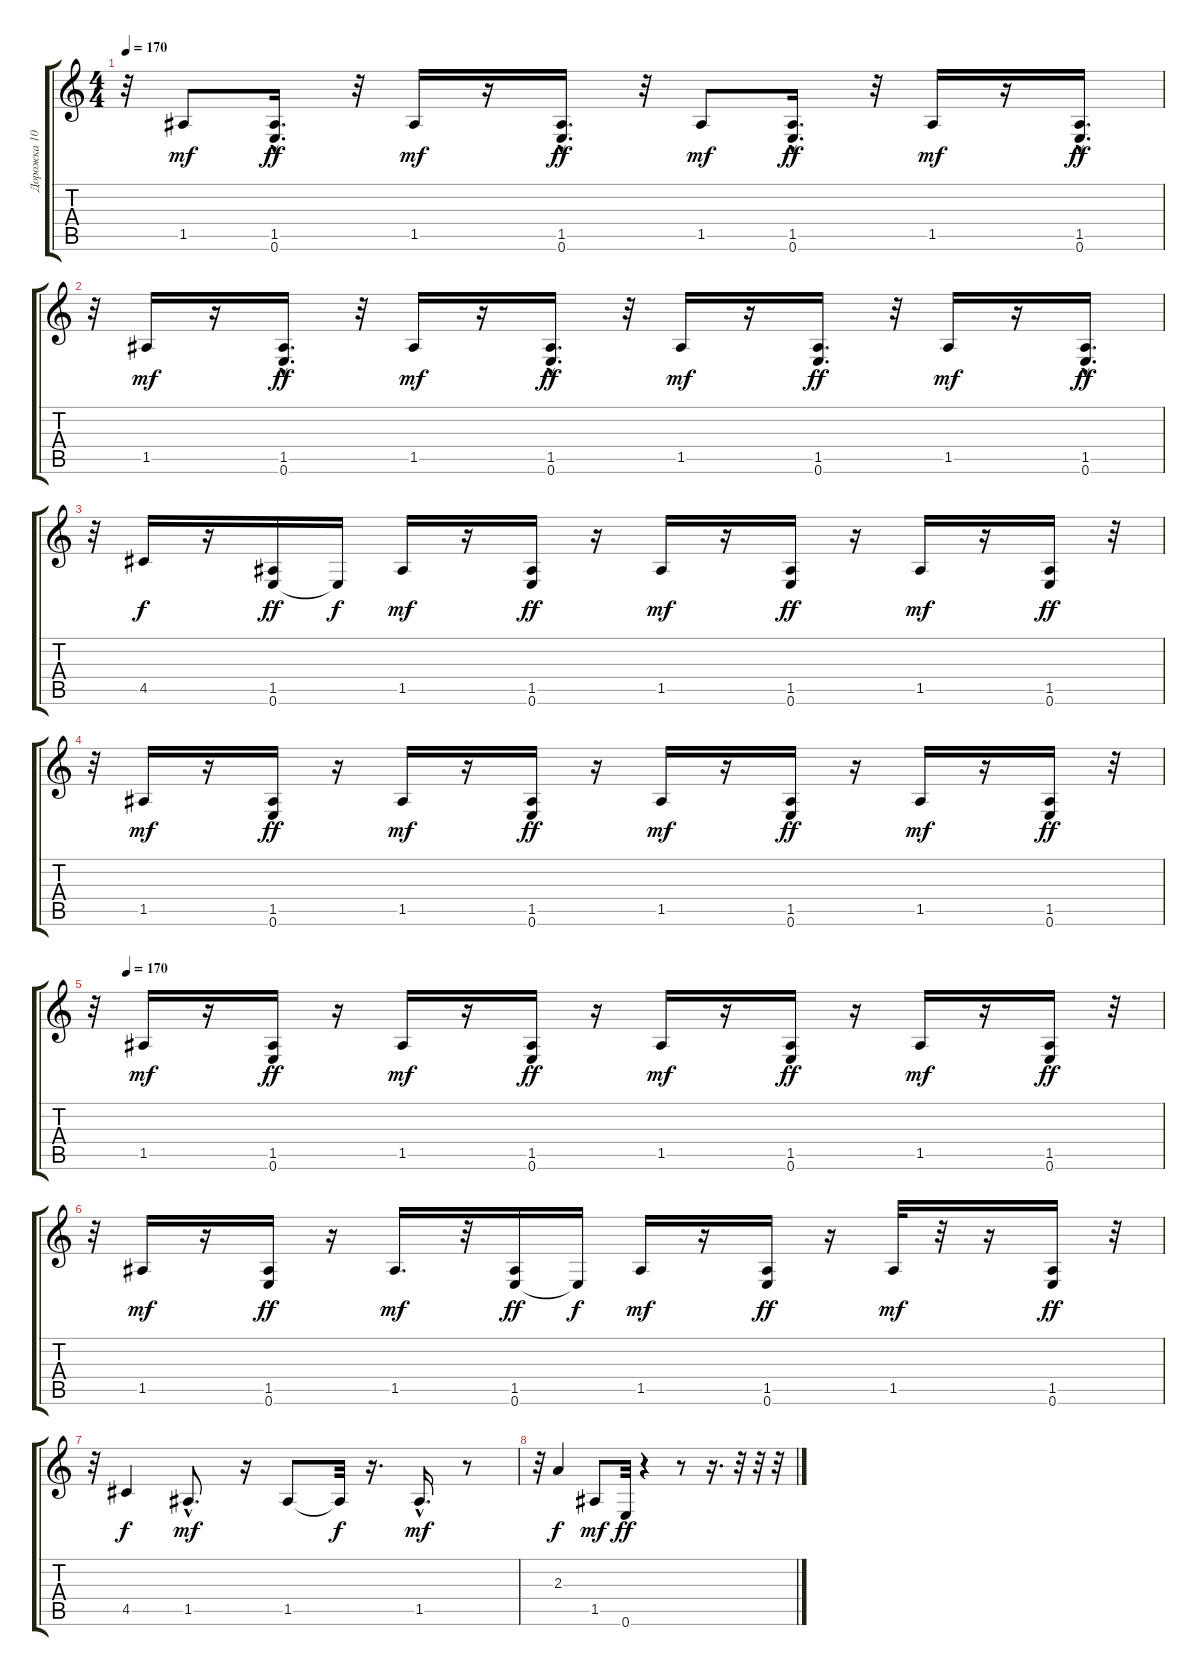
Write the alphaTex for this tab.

\track ("Дорожка 10" "Дорожка 10") {instrument acousticguitarnylon}
\staff {score tabs}
\tuning (E4 B3 G3 D3 A2 E2) {hide}
\ts (4 4)
\tempo 170
\clef g2
\ks c
r.32{dy ff} 1.5.8{dy mf} (1.5 0.6{hac}).16{d dy ff} r.32 1.5.16{dy mf} r.16 (1.5 0.6{hac}).16{d dy ff} r.32 1.5.8{dy mf} (1.5 0.6{hac}).16{d dy ff} r.32 1.5.16{dy mf} r.16 (1.5 0.6{hac}).16{d dy ff} |
r.32 1.5.16{dy mf} r.16 (1.5 0.6{hac}).16{d dy ff} r.32 1.5.16{dy mf} r.16 (1.5 0.6{hac}).16{d dy ff} r.32 1.5.16{dy mf} r.16 (1.5 0.6).16{d dy ff} r.32 1.5.16{dy mf} r.16 (1.5{hac} 0.6).16{d dy ff} |
r.32 4.5.16{dy f} r.16 (1.5 0.6).16{dy ff} 0.6{t}.16{dy f} 1.5.16{dy mf} r.16 (1.5 0.6).16{dy ff} r.16 1.5.16{dy mf} r.16 (1.5 0.6).16{dy ff} r.16 1.5.16{dy mf} r.16 (1.5 0.6).16{dy ff} r.32 |
r.32 1.5.16{dy mf} r.16 (1.5 0.6).16{dy ff} r.16 1.5.16{dy mf} r.16 (1.5 0.6).16{dy ff} r.16 1.5.16{dy mf} r.16 (1.5 0.6).16{dy ff} r.16 1.5.16{dy mf} r.16 (1.5 0.6).16{dy ff} r.32 |
\tempo (170 0.03125)
r.32 1.5.16{dy mf} r.16 (1.5 0.6).16{dy ff} r.16 1.5.16{dy mf} r.16 (1.5 0.6).16{dy ff} r.16 1.5.16{dy mf} r.16 (1.5 0.6).16{dy ff} r.16 1.5.16{dy mf} r.16 (1.5 0.6).16{dy ff} r.32 |
r.32 1.5.16{dy mf} r.16 (1.5 0.6).16{dy ff} r.16 1.5.16{d dy mf} r.32 (1.5 0.6).16{dy ff} 0.6{t}.16{dy f} 1.5.16{dy mf} r.16 (1.5 0.6).16{dy ff} r.16 1.5.32{dy mf} r.32 r.16 (1.5 0.6).16{dy ff} r.32 |
r.32 4.5.4{dy f} 1.5{hac}.8{d dy mf} r.16 1.5.8 1.5{t}.32{dy f} r.16{d} 1.5{hac}.16{d dy mf} r.8 |
r.32 2.3.4{dy f} 1.5.8{dy mf} 0.6.32{dy ff} r.4 r.8 r.16{d} r.32 r.32 r.32
